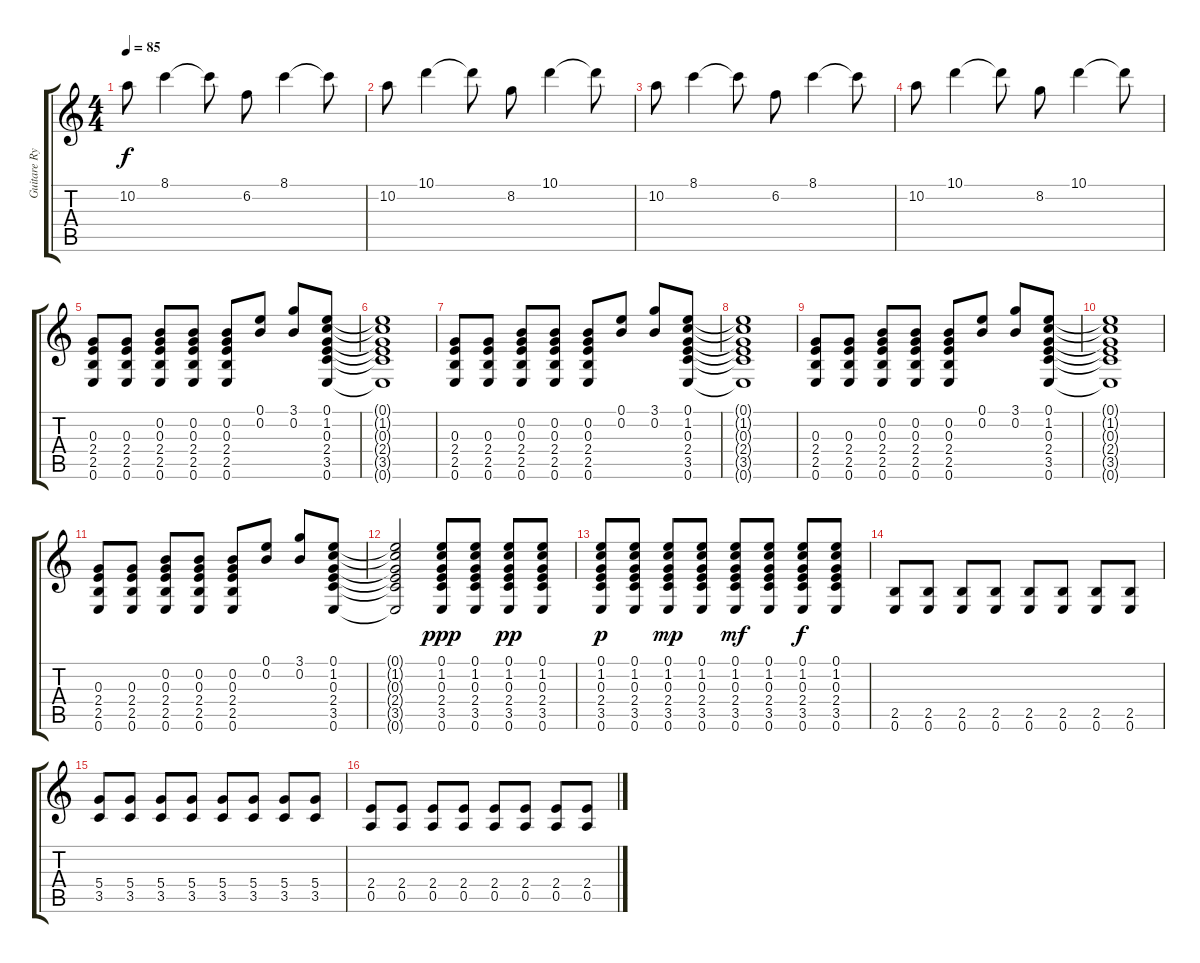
\track ("Guitare Rythm" "Guitare Ry") {instrument acousticguitarsteel}
\staff {score tabs}
\tuning (E4 B3 G3 D3 A2 E2) {hide}
\ts (4 4)
\tempo 85
\clef g2
\ks c
10.2.8{dy f} 8.1.4 8.1{t}.8 6.2.8 8.1.4 8.1{t}.8 |
10.2.8 10.1.4 10.1{t}.8 8.2.8 10.1.4 10.1{t}.8 |
10.2.8 8.1.4 8.1{t}.8 6.2.8 8.1.4 8.1{t}.8 |
10.2.8 10.1.4 10.1{t}.8 8.2.8 10.1.4 10.1{t}.8 |
(0.3 2.4 2.5 0.6).8 (0.3 2.4 2.5 0.6).8 (0.2 0.3 2.4 2.5 0.6).8 (0.2 0.3 2.4 2.5 0.6).8 (0.2 0.3 2.4 2.5 0.6).8 (0.1 0.2).8 (3.1 0.2).8 (0.1 1.2 0.3 2.4 3.5 0.6).8 |
(0.1{t} 1.2{t} 0.3{t} 2.4{t} 3.5{t} 0.6{t}).1 |
(0.3 2.4 2.5 0.6).8 (0.3 2.4 2.5 0.6).8 (0.2 0.3 2.4 2.5 0.6).8 (0.2 0.3 2.4 2.5 0.6).8 (0.2 0.3 2.4 2.5 0.6).8 (0.1 0.2).8 (3.1 0.2).8 (0.1 1.2 0.3 2.4 3.5 0.6).8 |
(0.1{t} 1.2{t} 0.3{t} 2.4{t} 3.5{t} 0.6{t}).1 |
(0.3 2.4 2.5 0.6).8 (0.3 2.4 2.5 0.6).8 (0.2 0.3 2.4 2.5 0.6).8 (0.2 0.3 2.4 2.5 0.6).8 (0.2 0.3 2.4 2.5 0.6).8 (0.1 0.2).8 (3.1 0.2).8 (0.1 1.2 0.3 2.4 3.5 0.6).8 |
(0.1{t} 1.2{t} 0.3{t} 2.4{t} 3.5{t} 0.6{t}).1 |
(0.3 2.4 2.5 0.6).8 (0.3 2.4 2.5 0.6).8 (0.2 0.3 2.4 2.5 0.6).8 (0.2 0.3 2.4 2.5 0.6).8 (0.2 0.3 2.4 2.5 0.6).8 (0.1 0.2).8 (3.1 0.2).8 (0.1 1.2 0.3 2.4 3.5 0.6).8 |
(0.1{t} 1.2{t} 0.3{t} 2.4{t} 3.5{t} 0.6{t}).2 (0.1 1.2 0.3 2.4 3.5 0.6).8{dy ppp} (0.1 1.2 0.3 2.4 3.5 0.6).8 (0.1 1.2 0.3 2.4 3.5 0.6).8{dy pp} (0.1 1.2 0.3 2.4 3.5 0.6).8 |
(0.1 1.2 0.3 2.4 3.5 0.6).8{dy p} (0.1 1.2 0.3 2.4 3.5 0.6).8 (0.1 1.2 0.3 2.4 3.5 0.6).8{dy mp} (0.1 1.2 0.3 2.4 3.5 0.6).8 (0.1 1.2 0.3 2.4 3.5 0.6).8{dy mf} (0.1 1.2 0.3 2.4 3.5 0.6).8 (0.1 1.2 0.3 2.4 3.5 0.6).8{dy f} (0.1 1.2 0.3 2.4 3.5 0.6).8 |
(2.5 0.6).8{volume 10 instrument overdrivenguitar} (2.5 0.6).8 (2.5 0.6).8 (2.5 0.6).8 (2.5 0.6).8 (2.5 0.6).8 (2.5 0.6).8 (2.5 0.6).8 |
(5.4 3.5).8 (5.4 3.5).8 (5.4 3.5).8 (5.4 3.5).8 (5.4 3.5).8 (5.4 3.5).8 (5.4 3.5).8 (5.4 3.5).8 |
(2.4 0.5).8 (2.4 0.5).8 (2.4 0.5).8 (2.4 0.5).8 (2.4 0.5).8 (2.4 0.5).8 (2.4 0.5).8 (2.4 0.5).8
